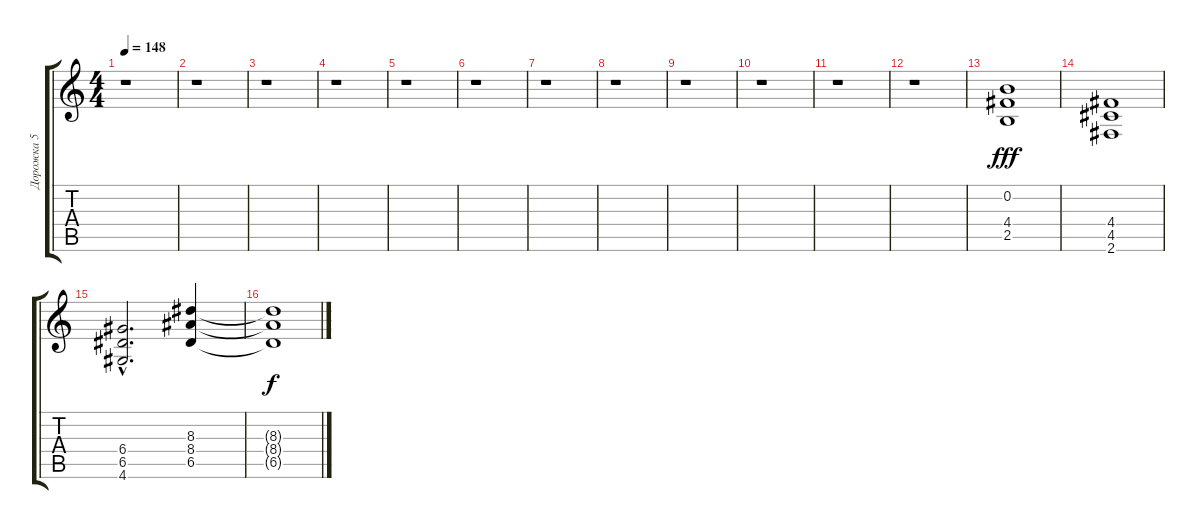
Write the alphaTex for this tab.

\track ("Дорожка 5" "Дорожка 5") {instrument distortionguitar}
\staff {score tabs}
\tuning (E4 B3 G3 D3 A2 E2) {hide}
\ts (4 4)
\tempo 148
\clef g2
\ks c
r.1{dy fff} |
r.1 |
r.1 |
r.1 |
r.1 |
r.1 |
r.1 |
r.1 |
r.1 |
r.1 |
r.1 |
r.1 |
(0.2 4.4 2.5).1 |
(4.4 4.5 2.6).1 |
(6.4{hac} 6.5{hac} 4.6{hac}).2{d} (8.3 8.4 6.5).4 |
(8.3{t} 8.4{t} 6.5{t}).1{dy f}
